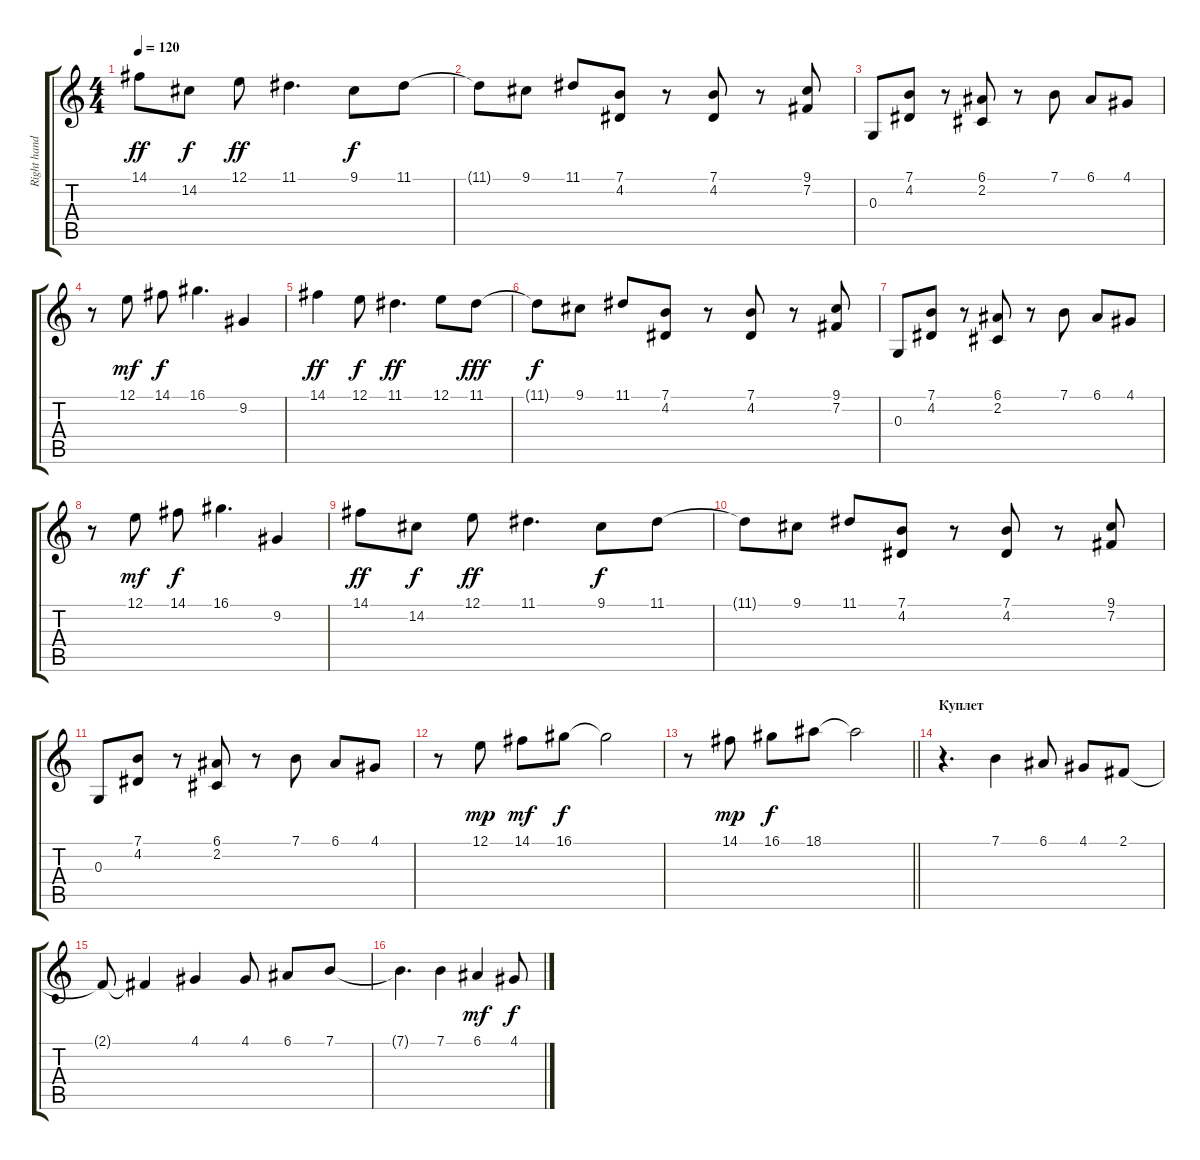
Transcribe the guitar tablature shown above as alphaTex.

\track ("Right hand" "Right hand") {instrument acousticgrandpiano}
\staff {score tabs}
\tuning (E4 B3 G3 D3 A2 E2) {hide}
\ts (4 4)
\tempo 120
\clef g2
\ks c
14.1.8{dy ff} 14.2.8{dy f} 12.1.8{dy ff} 11.1.4{d} 9.1.8{dy f} 11.1.8 |
11.1{t}.8 9.1.8 11.1.8 (7.1 4.2).8 r.8 (7.1 4.2).8 r.8 (9.1 7.2).8 |
0.3.8 (7.1 4.2).8 r.8 (6.1 2.2).8 r.8 7.1.8 6.1.8 4.1.8 |
r.8 12.1.8{dy mf} 14.1.8{dy f} 16.1.4{d} 9.2.4 |
14.1.4{dy ff} 12.1.8{dy f} 11.1.4{d dy ff} 12.1.8 11.1.8{dy fff} |
11.1{t}.8{dy f} 9.1.8 11.1.8 (7.1 4.2).8 r.8 (7.1 4.2).8 r.8 (9.1 7.2).8 |
0.3.8 (7.1 4.2).8 r.8 (6.1 2.2).8 r.8 7.1.8 6.1.8 4.1.8 |
r.8 12.1.8{dy mf} 14.1.8{dy f} 16.1.4{d} 9.2.4 |
14.1.8{dy ff} 14.2.8{dy f} 12.1.8{dy ff} 11.1.4{d} 9.1.8{dy f} 11.1.8 |
11.1{t}.8 9.1.8 11.1.8 (7.1 4.2).8 r.8 (7.1 4.2).8 r.8 (9.1 7.2).8 |
0.3.8 (7.1 4.2).8 r.8 (6.1 2.2).8 r.8 7.1.8 6.1.8 4.1.8 |
r.8 12.1.8{dy mp} 14.1.8{dy mf} 16.1.8{dy f} 16.1{t}.2 |
\barLineRight lightlight
r.8 14.1.8{dy mp} 16.1.8{dy f} 18.1.8 18.1{t}.2 |
\section ("" "Куплет")
r.4{d} 7.1.4 6.1.8 4.1.8 2.1.8 |
2.1{t}.8 2.1{t}.4 4.1.4 4.1.8 6.1.8 7.1.8 |
7.1{t}.4{d} 7.1.4 6.1.4{dy mf} 4.1.8{dy f}
